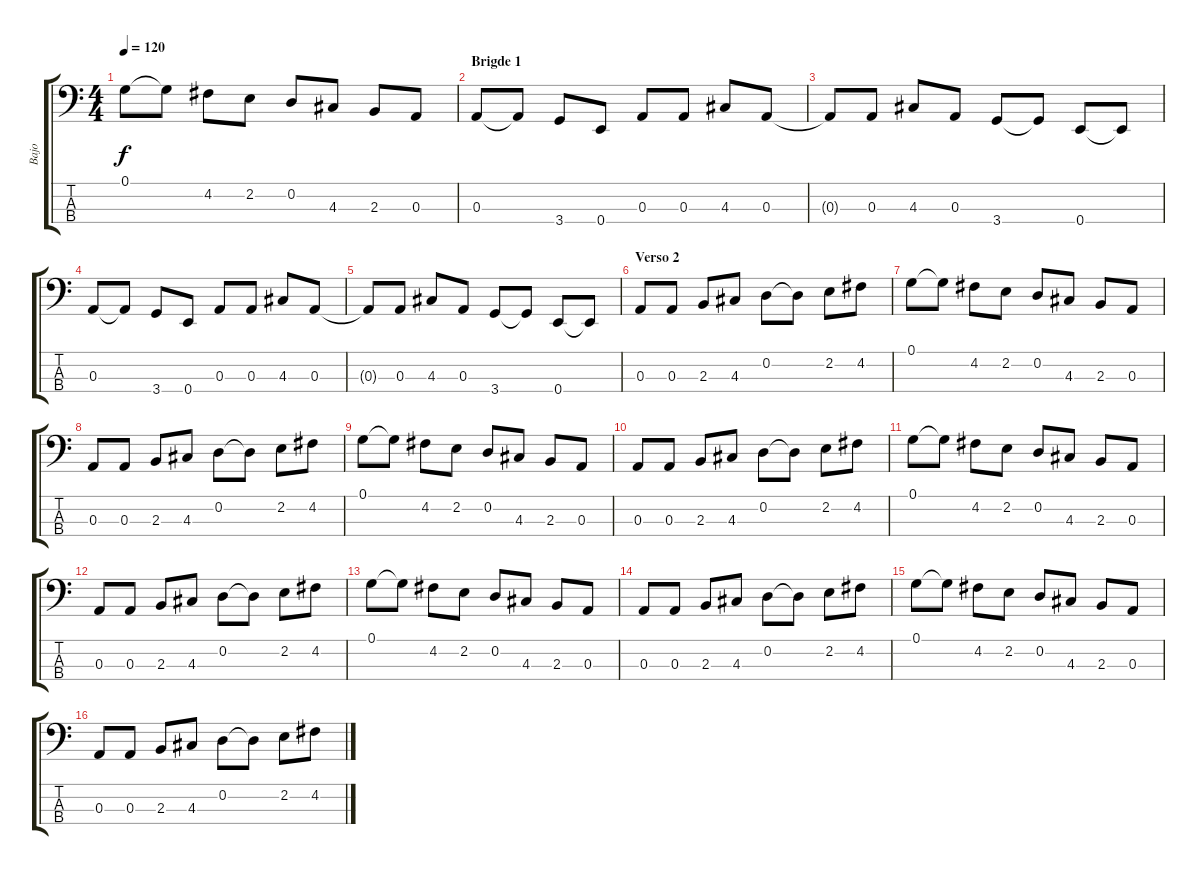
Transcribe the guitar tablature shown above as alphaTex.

\track ("Bajo" "Bajo") {instrument electricbasspick}
\staff {score tabs}
\tuning (G2 D2 A1 E1) {hide}
\ts (4 4)
\tempo 120
\clef f4
\ks c
0.1.8{dy f} 0.1{t}.8 4.2.8 2.2.8 0.2.8 4.3.8 2.3.8 0.3.8 |
\section ("" "Brigde 1")
0.3.8{instrument slapbass2} 0.3{t}.8 3.4.8 0.4.8 0.3.8 0.3.8 4.3.8 0.3.8 |
0.3{t}.8 0.3.8 4.3.8 0.3.8 3.4.8 3.4{t}.8 0.4.8 0.4{t}.8 |
0.3.8{instrument slapbass2} 0.3{t}.8 3.4.8 0.4.8 0.3.8 0.3.8 4.3.8 0.3.8 |
0.3{t}.8 0.3.8 4.3.8 0.3.8 3.4.8 3.4{t}.8 0.4.8 0.4{t}.8 |
\section ("" "Verso 2")
0.3.8{instrument electricbasspick} 0.3.8 2.3.8 4.3.8 0.2.8 0.2{t}.8 2.2.8 4.2.8 |
0.1.8 0.1{t}.8 4.2.8 2.2.8 0.2.8 4.3.8 2.3.8 0.3.8 |
0.3.8 0.3.8 2.3.8 4.3.8 0.2.8 0.2{t}.8 2.2.8 4.2.8 |
0.1.8 0.1{t}.8 4.2.8 2.2.8 0.2.8 4.3.8 2.3.8 0.3.8 |
0.3.8 0.3.8 2.3.8 4.3.8 0.2.8 0.2{t}.8 2.2.8 4.2.8 |
0.1.8 0.1{t}.8 4.2.8 2.2.8 0.2.8 4.3.8 2.3.8 0.3.8 |
0.3.8 0.3.8 2.3.8 4.3.8 0.2.8 0.2{t}.8 2.2.8 4.2.8 |
0.1.8 0.1{t}.8 4.2.8 2.2.8 0.2.8 4.3.8 2.3.8 0.3.8 |
0.3.8 0.3.8 2.3.8 4.3.8 0.2.8 0.2{t}.8 2.2.8 4.2.8 |
0.1.8 0.1{t}.8 4.2.8 2.2.8 0.2.8 4.3.8 2.3.8 0.3.8 |
0.3.8 0.3.8 2.3.8 4.3.8 0.2.8 0.2{t}.8 2.2.8 4.2.8
